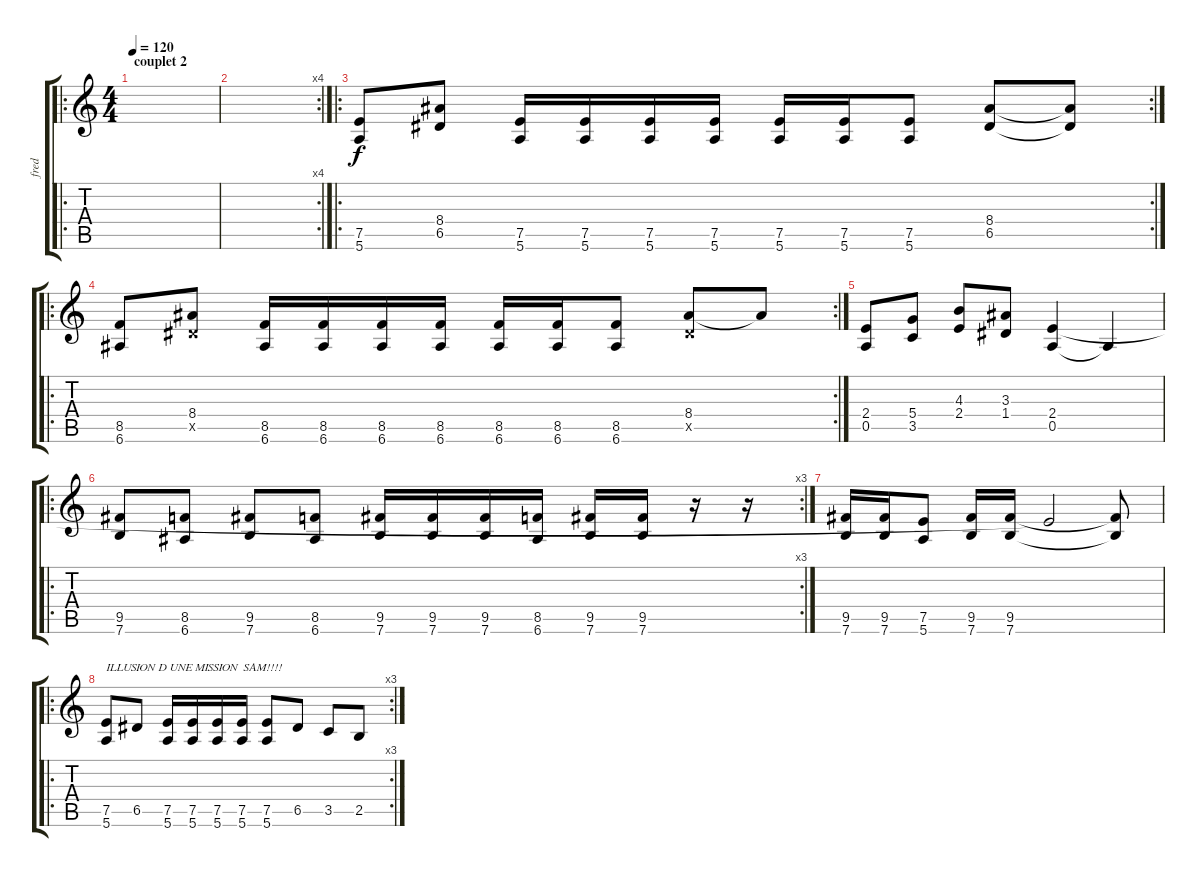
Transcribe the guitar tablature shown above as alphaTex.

\track ("fred" "fred") {instrument distortionguitar}
\staff {score tabs}
\tuning (E4 B3 G3 D3 A2 E2) {hide}
\ro
\ts (4 4)
\section ("" "couplet 2")
\tempo 120
\clef g2
\ks c
|
\rc 4
|
\ro
\rc 2
(7.5 5.6).8 (8.4 6.5).8 (7.5 5.6).16 (7.5 5.6).16 (7.5 5.6).16 (7.5 5.6).16 (7.5 5.6).16 (7.5 5.6).16 (7.5 5.6).8 (8.4 6.5).8 (8.4{t} 6.5{t}).8 |
\ro
\rc 2
(8.5 6.6).8 (8.4 6.5{x}).8 (8.5 6.6).16 (8.5 6.6).16 (8.5 6.6).16 (8.5 6.6).16 (8.5 6.6).16 (8.5 6.6).16 (8.5 6.6).8 (8.4 6.5{x}).8 8.4{t}.8 |
(2.4 0.5).8 (5.4 3.5).8 (4.3 2.4).8 (3.3 1.4).8 (2.4 0.5).4 0.5{t}.4 |
\ro
\rc 3
(9.5 7.6).8 (8.5 6.6).8 (9.5 7.6).8 (8.5 6.6).8 (9.5 7.6).16 (9.5 7.6).16 (9.5 7.6).16 (8.5 6.6).16 (9.5 7.6).16 (9.5 7.6).16 r.16 r.16 |
(9.5 7.6).16 (9.5 7.6).16 (7.5 5.6).8 (9.5 7.6).16 (9.5 7.6).16 2.4{t}.2 (9.5{t} 7.6{t}).8 |
\ro
\rc 3
(7.5 5.6).8{txt "ILLUSION D UNE MISSION  SAM!!!!"} 6.5.8 (7.5 5.6).16 (7.5 5.6).16 (7.5 5.6).16 (7.5 5.6).16 (7.5 5.6).8 6.5.8 3.5.8 2.5.8
